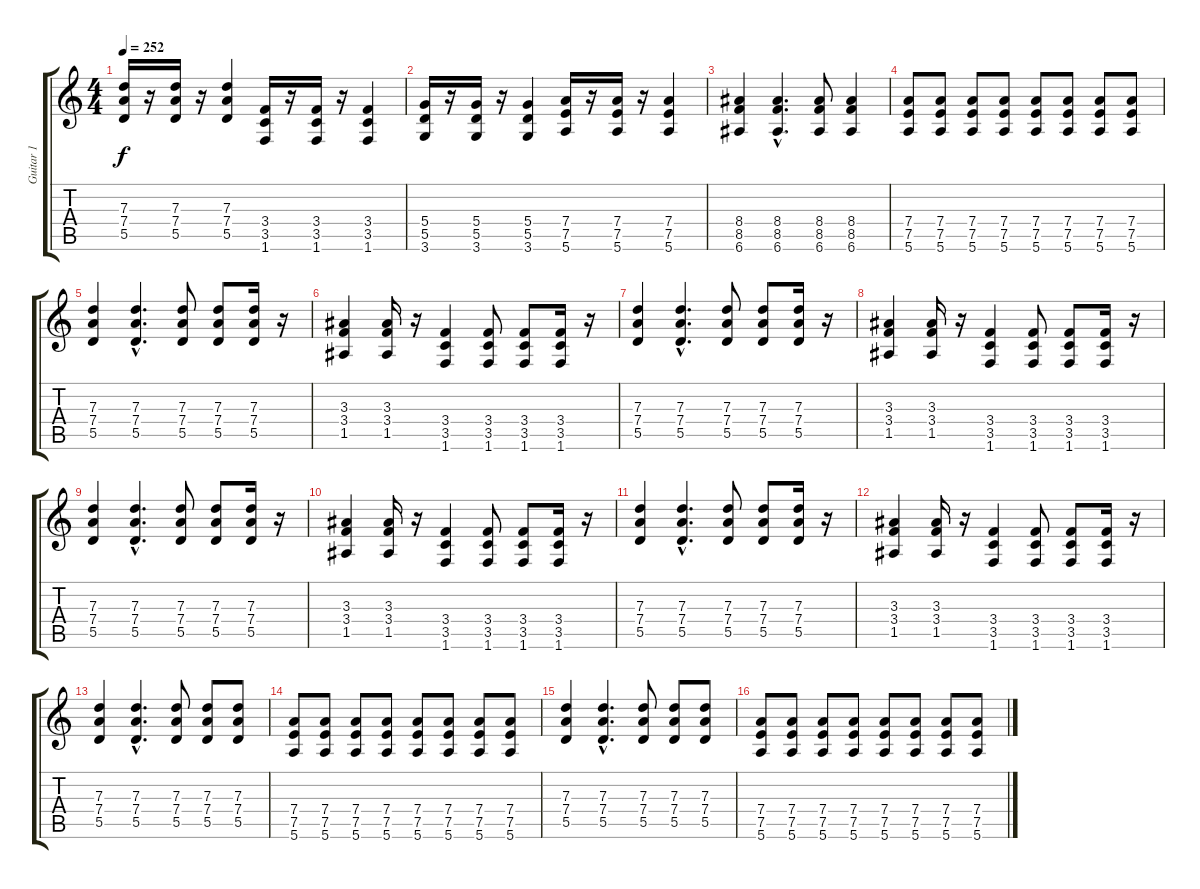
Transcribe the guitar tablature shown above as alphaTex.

\track ("Guitar 1" "Guitar 1") {instrument distortionguitar}
\staff {score tabs}
\tuning (E4 B3 G3 D3 A2 E2) {hide}
\ts (4 4)
\tempo 252
\clef g2
\ks c
(7.3 7.4 5.5).16{dy f} r.16 (7.3 7.4 5.5).16 r.16 (7.3 7.4 5.5).4 (3.4 3.5 1.6).16 r.16 (3.4 3.5 1.6).16 r.16 (3.4 3.5 1.6).4 |
(5.4 5.5 3.6).16 r.16 (5.4 5.5 3.6).16 r.16 (5.4 5.5 3.6).4 (7.4 7.5 5.6).16 r.16 (7.4 7.5 5.6).16 r.16 (7.4 7.5 5.6).4 |
(8.4 8.5 6.6).4 (8.4{hac} 8.5{hac} 6.6{hac}).4{d} (8.4 8.5 6.6).8 (8.4 8.5 6.6).4 |
(7.4 7.5 5.6).8 (7.4 7.5 5.6).8 (7.4 7.5 5.6).8 (7.4 7.5 5.6).8 (7.4 7.5 5.6).8 (7.4 7.5 5.6).8 (7.4 7.5 5.6).8 (7.4 7.5 5.6).8 |
(7.3 7.4 5.5).4 (7.3{hac} 7.4{hac} 5.5{hac}).4{d} (7.3 7.4 5.5).8 (7.3 7.4 5.5).8 (7.3 7.4 5.5).16 r.16 |
(3.3 3.4 1.5).4 (3.3 3.4 1.5).16 r.16 (3.4 3.5 1.6).4 (3.4 3.5 1.6).8 (3.4 3.5 1.6).8 (3.4 3.5 1.6).16 r.16 |
(7.3 7.4 5.5).4 (7.3{hac} 7.4{hac} 5.5{hac}).4{d} (7.3 7.4 5.5).8 (7.3 7.4 5.5).8 (7.3 7.4 5.5).16 r.16 |
(3.3 3.4 1.5).4 (3.3 3.4 1.5).16 r.16 (3.4 3.5 1.6).4 (3.4 3.5 1.6).8 (3.4 3.5 1.6).8 (3.4 3.5 1.6).16 r.16 |
(7.3 7.4 5.5).4 (7.3{hac} 7.4{hac} 5.5{hac}).4{d} (7.3 7.4 5.5).8 (7.3 7.4 5.5).8 (7.3 7.4 5.5).16 r.16 |
(3.3 3.4 1.5).4 (3.3 3.4 1.5).16 r.16 (3.4 3.5 1.6).4 (3.4 3.5 1.6).8 (3.4 3.5 1.6).8 (3.4 3.5 1.6).16 r.16 |
(7.3 7.4 5.5).4 (7.3{hac} 7.4{hac} 5.5{hac}).4{d} (7.3 7.4 5.5).8 (7.3 7.4 5.5).8 (7.3 7.4 5.5).16 r.16 |
(3.3 3.4 1.5).4 (3.3 3.4 1.5).16 r.16 (3.4 3.5 1.6).4 (3.4 3.5 1.6).8 (3.4 3.5 1.6).8 (3.4 3.5 1.6).16 r.16 |
(7.3 7.4 5.5).4 (7.3{hac} 7.4{hac} 5.5{hac}).4{d} (7.3 7.4 5.5).8 (7.3 7.4 5.5).8 (7.3 7.4 5.5).8 |
(7.4 7.5 5.6).8 (7.4 7.5 5.6).8 (7.4 7.5 5.6).8 (7.4 7.5 5.6).8 (7.4 7.5 5.6).8 (7.4 7.5 5.6).8 (7.4 7.5 5.6).8 (7.4 7.5 5.6).8 |
(7.3 7.4 5.5).4 (7.3{hac} 7.4{hac} 5.5{hac}).4{d} (7.3 7.4 5.5).8 (7.3 7.4 5.5).8 (7.3 7.4 5.5).8 |
(7.4 7.5 5.6).8 (7.4 7.5 5.6).8 (7.4 7.5 5.6).8 (7.4 7.5 5.6).8 (7.4 7.5 5.6).8 (7.4 7.5 5.6).8 (7.4 7.5 5.6).8 (7.4 7.5 5.6).8
